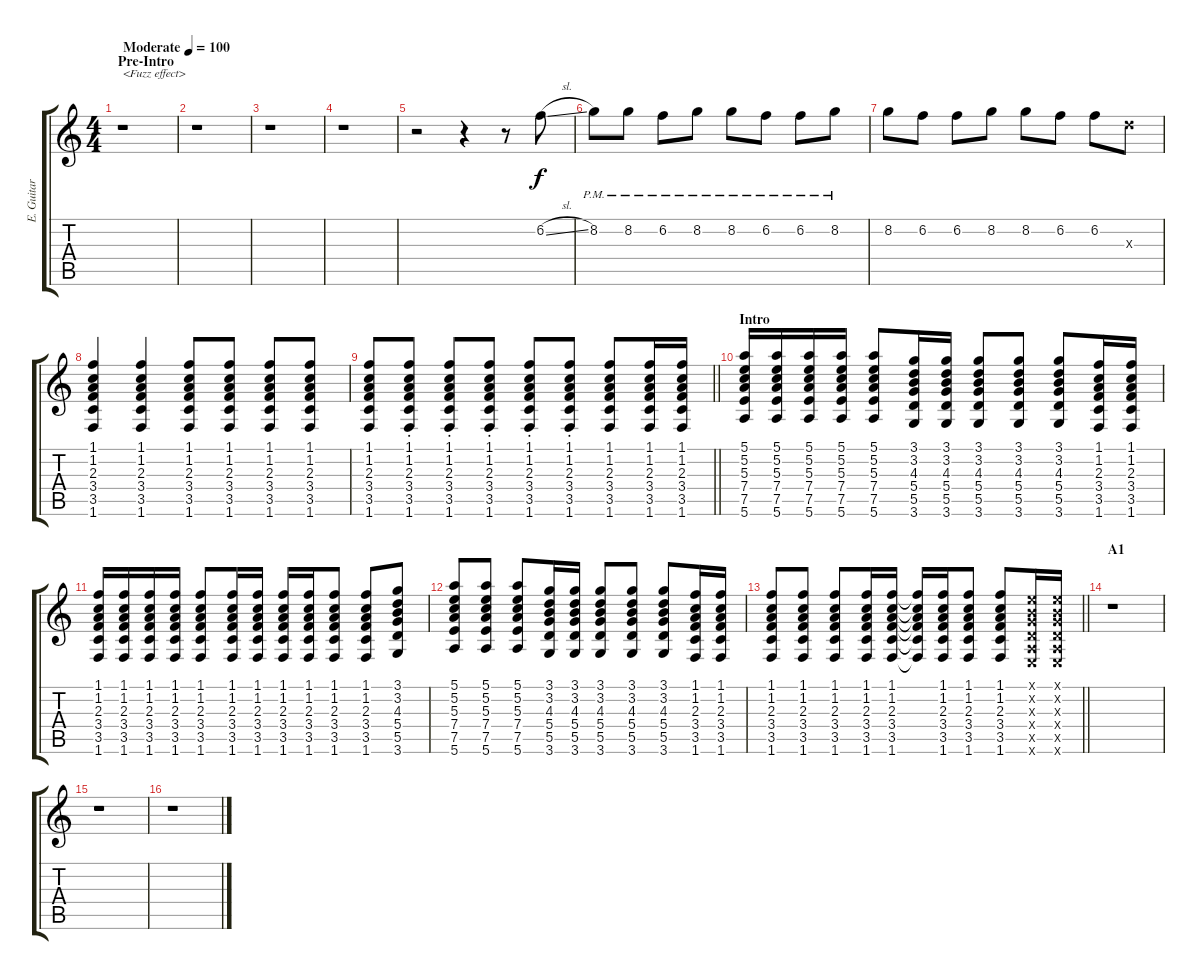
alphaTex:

\track ("E. Guitar II" "E. Guitar ") {instrument overdrivenguitar}
\staff {score tabs}
\tuning (E4 B3 G3 D3 A2 E2) {hide}
\ts (4 4)
\section ("" "Pre-Intro")
\tempo (100 "Moderate")
\clef g2
\ks c
r.1{txt "<Fuzz effect>" dy f instrument overdrivenguitar} |
r.1 |
r.1 |
r.1 |
r.2 r.4 r.8 6.2{sl}.8 |
8.2{pm}.8 8.2{pm}.8 6.2{pm}.8 8.2{pm}.8 8.2{pm}.8 6.2{pm}.8 6.2{pm}.8 8.2{pm}.8 |
8.2.8 6.2.8 6.2.8 8.2.8 8.2.8 6.2.8 6.2.8 7.3{x}.8 |
(1.1 1.2 2.3 3.4 3.5 1.6).4 (1.1 1.2 2.3 3.4 3.5 1.6).4 (1.1 1.2 2.3 3.4 3.5 1.6).8 (1.1 1.2 2.3 3.4 3.5 1.6).8 (1.1 1.2 2.3 3.4 3.5 1.6).8 (1.1 1.2 2.3 3.4 3.5 1.6).8 |
\barLineRight lightlight
(1.1 1.2 2.3 3.4 3.5 1.6).8 (1.1{st} 1.2{st} 2.3{st} 3.4{st} 3.5{st} 1.6{st}).8 (1.1{st} 1.2{st} 2.3{st} 3.4{st} 3.5{st} 1.6{st}).8 (1.1{st} 1.2{st} 2.3{st} 3.4{st} 3.5{st} 1.6{st}).8 (1.1{st} 1.2{st} 2.3{st} 3.4{st} 3.5{st} 1.6{st}).8 (1.1{st} 1.2{st} 2.3{st} 3.4{st} 3.5{st} 1.6{st}).8 (1.1 1.2 2.3 3.4 3.5 1.6).8 (1.1 1.2 2.3 3.4 3.5 1.6).16 (1.1 1.2 2.3 3.4 3.5 1.6).16 |
\section ("" "Intro")
(5.1 5.2 5.3 7.4 7.5 5.6).16 (5.1 5.2 5.3 7.4 7.5 5.6).16 (5.1 5.2 5.3 7.4 7.5 5.6).16 (5.1 5.2 5.3 7.4 7.5 5.6).16 (5.1 5.2 5.3 7.4 7.5 5.6).8 (3.1 3.2 4.3 5.4 5.5 3.6).16 (3.1 3.2 4.3 5.4 5.5 3.6).16 (3.1 3.2 4.3 5.4 5.5 3.6).8 (3.1 3.2 4.3 5.4 5.5 3.6).8 (3.1 3.2 4.3 5.4 5.5 3.6).8 (1.1 1.2 2.3 3.4 3.5 1.6).16 (1.1 1.2 2.3 3.4 3.5 1.6).16 |
(1.1 1.2 2.3 3.4 3.5 1.6).16 (1.1 1.2 2.3 3.4 3.5 1.6).16 (1.1 1.2 2.3 3.4 3.5 1.6).16 (1.1 1.2 2.3 3.4 3.5 1.6).16 (1.1 1.2 2.3 3.4 3.5 1.6).8 (1.1 1.2 2.3 3.4 3.5 1.6).16 (1.1 1.2 2.3 3.4 3.5 1.6).16 (1.1 1.2 2.3 3.4 3.5 1.6).16 (1.1 1.2 2.3 3.4 3.5 1.6).16 (1.1 1.2 2.3 3.4 3.5 1.6).8 (1.1 1.2 2.3 3.4 3.5 1.6).8 (3.1 3.2 4.3 5.4 5.5 3.6).8 |
(5.1 5.2 5.3 7.4 7.5 5.6).8 (5.1 5.2 5.3 7.4 7.5 5.6).8 (5.1 5.2 5.3 7.4 7.5 5.6).8 (3.1 3.2 4.3 5.4 5.5 3.6).16 (3.1 3.2 4.3 5.4 5.5 3.6).16 (3.1 3.2 4.3 5.4 5.5 3.6).8 (3.1 3.2 4.3 5.4 5.5 3.6).8 (3.1 3.2 4.3 5.4 5.5 3.6).8 (1.1 1.2 2.3 3.4 3.5 1.6).16 (1.1 1.2 2.3 3.4 3.5 1.6).16 |
\barLineRight lightlight
(1.1 1.2 2.3 3.4 3.5 1.6).8 (1.1 1.2 2.3 3.4 3.5 1.6).8 (1.1 1.2 2.3 3.4 3.5 1.6).8 (1.1 1.2 2.3 3.4 3.5 1.6).16 (1.1 1.2 2.3 3.4 3.5 1.6).16 (1.1{t} 1.2{t} 2.3{t} 3.4{t} 3.5{t} 1.6{t}).16 (1.1 1.2 2.3 3.4 3.5 1.6).16 (1.1 1.2 2.3 3.4 3.5 1.6).8 (1.1 1.2 2.3 3.4 3.5 1.6).8 (0.1{x} 0.2{x} 0.3{x} 0.4{x} 0.5{x} 0.6{x}).16 (0.1{x} 0.2{x} 0.3{x} 0.4{x} 0.5{x} 0.6{x}).16 |
\section ("" "A1")
r.1 |
r.1 |
r.1
